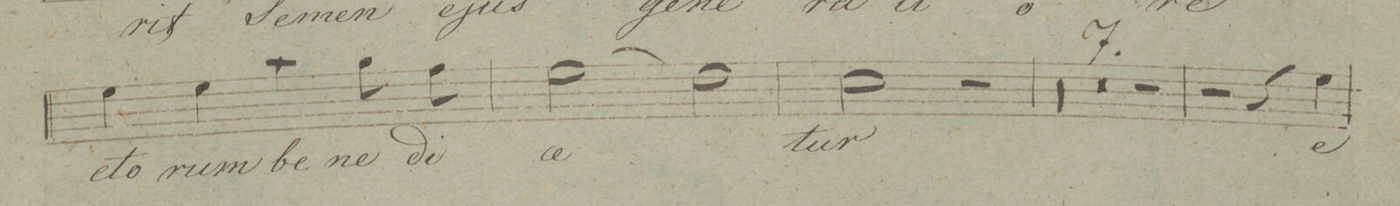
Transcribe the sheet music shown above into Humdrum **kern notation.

**kern	**text	**dynam
*I"Baſso.	*	*
*clefF4	*	*
*k[f#c#g#d#]	*	*
*met(c|)	*	*
*M2/2	*	*
4G#\	-cto-	.
4G#\	-rum	.
4c#\	be-	.
8B\	-ne-	.
8A\	-di-	.
=17	=17	=17
(2G#\	-ce-	.
2F#\)	.	.
=18	=18	=18
2E\	-tur	.
2r	.	.
=19	=19	=19
00r	.	.
=20	=20	=20
=21	=21	=21
=22	=22	=22
=23	=23	=23
0r	.	.
=24	=24	=24
=25	=25	=25
1r	.	.
=26	=26	=26
2r	.	.
4r	.	.
4G#\	e-	.
=27	=27	=27
*-	*-	*-
